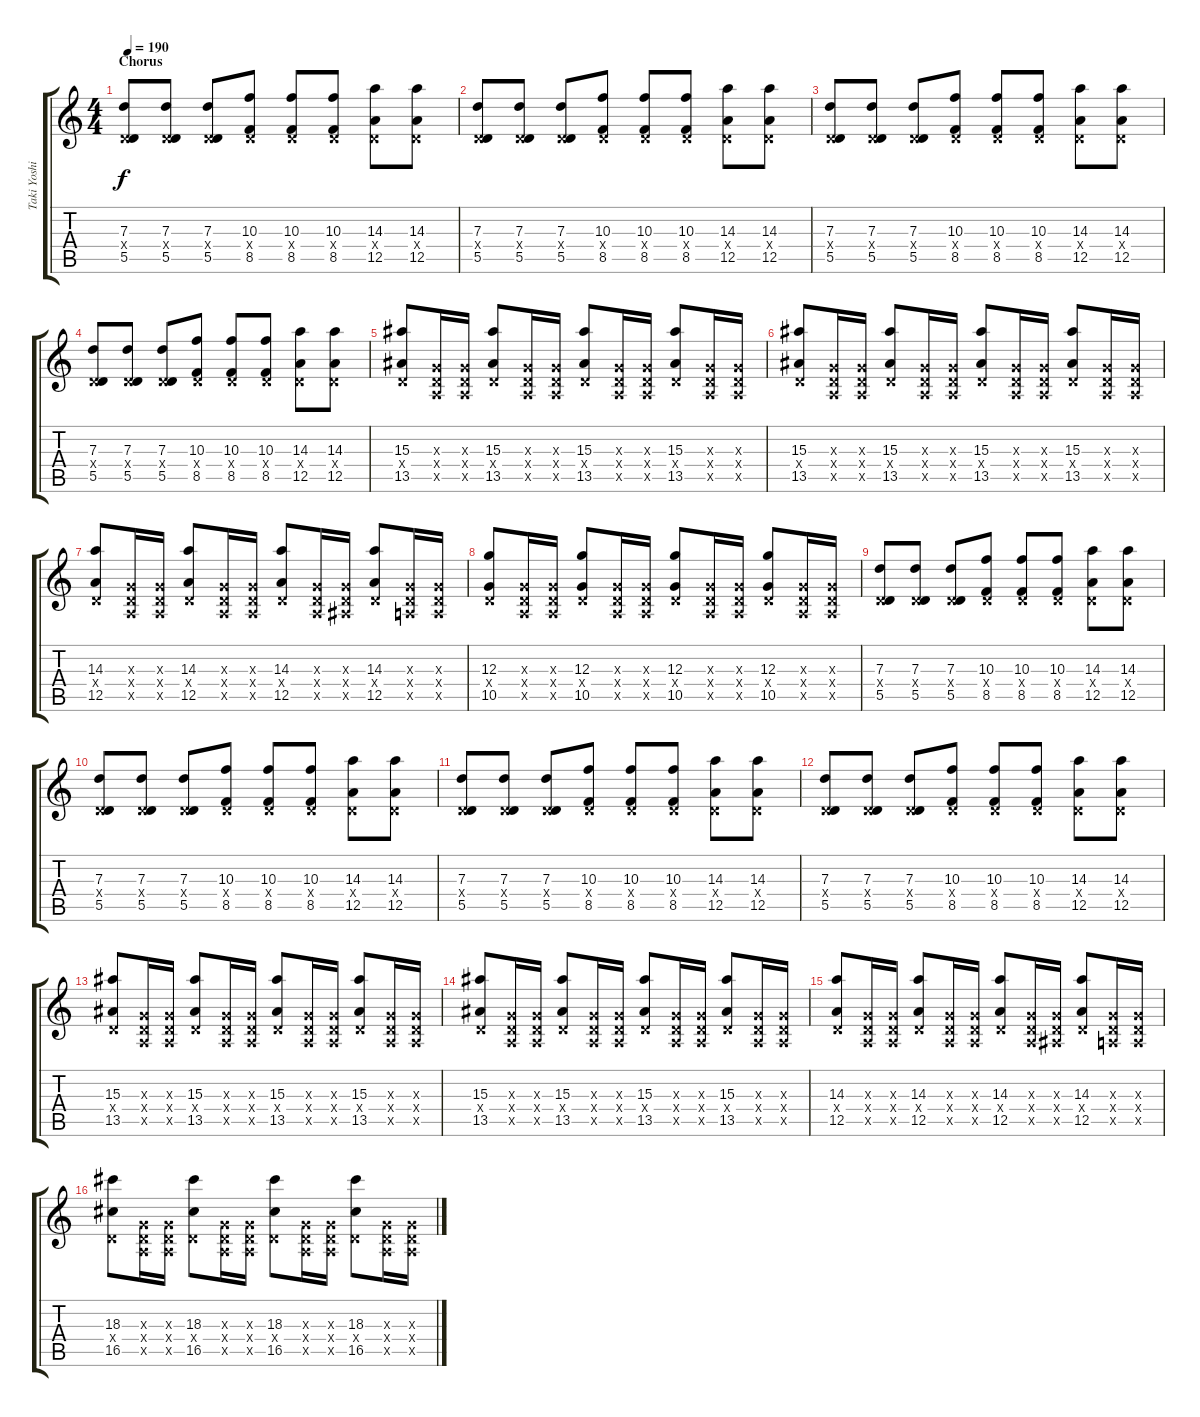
\track ("Taki Yoshimitsu" "Taki Yoshi") {instrument distortionguitar}
\staff {score tabs}
\tuning (E4 B3 G3 D3 A2 D2) {hide}
\ts (4 4)
\section ("" "Chorus")
\tempo 190
\clef g2
\ks c
(7.3 0.4{x} 5.5).8{dy f volume 16 balance 16 instrument distortionguitar} (7.3 0.4{x} 5.5).8 (7.3 0.4{x} 5.5).8 (10.3 0.4{x} 8.5).8 (10.3 0.4{x} 8.5).8 (10.3 0.4{x} 8.5).8 (14.3 0.4{x} 12.5).8 (14.3 0.4{x} 12.5).8 |
(7.3 0.4{x} 5.5).8 (7.3 0.4{x} 5.5).8 (7.3 0.4{x} 5.5).8 (10.3 0.4{x} 8.5).8 (10.3 0.4{x} 8.5).8 (10.3 0.4{x} 8.5).8 (14.3 0.4{x} 12.5).8 (14.3 0.4{x} 12.5).8 |
(7.3 0.4{x} 5.5).8 (7.3 0.4{x} 5.5).8 (7.3 0.4{x} 5.5).8 (10.3 0.4{x} 8.5).8 (10.3 0.4{x} 8.5).8 (10.3 0.4{x} 8.5).8 (14.3 0.4{x} 12.5).8 (14.3 0.4{x} 12.5).8 |
(7.3 0.4{x} 5.5).8 (7.3 0.4{x} 5.5).8 (7.3 0.4{x} 5.5).8 (10.3 0.4{x} 8.5).8 (10.3 0.4{x} 8.5).8 (10.3 0.4{x} 8.5).8 (14.3 0.4{x} 12.5).8 (14.3 0.4{x} 12.5).8 |
(15.3 0.4{x} 13.5).8 (0.3{x} 0.4{x} 0.5{x}).16 (0.3{x} 0.4{x} 0.5{x}).16 (15.3 0.4{x} 13.5).8 (0.3{x} 0.4{x} 0.5{x}).16 (0.3{x} 0.4{x} 0.5{x}).16 (15.3 0.4{x} 13.5).8 (0.3{x} 0.4{x} 0.5{x}).16 (0.3{x} 0.4{x} 0.5{x}).16 (15.3 0.4{x} 13.5).8 (0.3{x} 0.4{x} 0.5{x}).16 (0.3{x} 0.4{x} 0.5{x}).16 |
(15.3 0.4{x} 13.5).8 (0.3{x} 0.4{x} 0.5{x}).16 (0.3{x} 0.4{x} 0.5{x}).16 (15.3 0.4{x} 13.5).8 (0.3{x} 0.4{x} 0.5{x}).16 (0.3{x} 0.4{x} 0.5{x}).16 (15.3 0.4{x} 13.5).8 (0.3{x} 0.4{x} 0.5{x}).16 (0.3{x} 0.4{x} 0.5{x}).16 (15.3 0.4{x} 13.5).8 (0.3{x} 0.4{x} 0.5{x}).16 (0.3{x} 0.4{x} 0.5{x}).16 |
(14.3 0.4{x} 12.5).8 (0.3{x} 0.4{x} 0.5{x}).16 (0.3{x} 0.4{x} 0.5{x}).16 (14.3 0.4{x} 12.5).8 (0.3{x} 0.4{x} 0.5{x}).16 (0.3{x} 0.4{x} 0.5{x}).16 (14.3 0.4{x} 12.5).8 (0.3{x} 0.4{x} 0.5{x}).16 (0.3{x} 0.4{x} 1.5{x}).16 (14.3 0.4{x} 12.5).8 (0.3{x} 0.4{x} 0.5{x}).16 (0.3{x} 0.4{x} 0.5{x}).16 |
(12.3 0.4{x} 10.5).8 (0.3{x} 0.4{x} 0.5{x}).16 (0.3{x} 0.4{x} 0.5{x}).16 (12.3 0.4{x} 10.5).8 (0.3{x} 0.4{x} 0.5{x}).16 (0.3{x} 0.4{x} 0.5{x}).16 (12.3 0.4{x} 10.5).8 (0.3{x} 0.4{x} 0.5{x}).16 (0.3{x} 0.4{x} 0.5{x}).16 (12.3 0.4{x} 10.5).8 (0.3{x} 0.4{x} 0.5{x}).16 (0.3{x} 0.4{x} 0.5{x}).16 |
(7.3 0.4{x} 5.5).8 (7.3 0.4{x} 5.5).8 (7.3 0.4{x} 5.5).8 (10.3 0.4{x} 8.5).8 (10.3 0.4{x} 8.5).8 (10.3 0.4{x} 8.5).8 (14.3 0.4{x} 12.5).8 (14.3 0.4{x} 12.5).8 |
(7.3 0.4{x} 5.5).8 (7.3 0.4{x} 5.5).8 (7.3 0.4{x} 5.5).8 (10.3 0.4{x} 8.5).8 (10.3 0.4{x} 8.5).8 (10.3 0.4{x} 8.5).8 (14.3 0.4{x} 12.5).8 (14.3 0.4{x} 12.5).8 |
(7.3 0.4{x} 5.5).8 (7.3 0.4{x} 5.5).8 (7.3 0.4{x} 5.5).8 (10.3 0.4{x} 8.5).8 (10.3 0.4{x} 8.5).8 (10.3 0.4{x} 8.5).8 (14.3 0.4{x} 12.5).8 (14.3 0.4{x} 12.5).8 |
(7.3 0.4{x} 5.5).8 (7.3 0.4{x} 5.5).8 (7.3 0.4{x} 5.5).8 (10.3 0.4{x} 8.5).8 (10.3 0.4{x} 8.5).8 (10.3 0.4{x} 8.5).8 (14.3 0.4{x} 12.5).8 (14.3 0.4{x} 12.5).8 |
(15.3 0.4{x} 13.5).8 (0.3{x} 0.4{x} 0.5{x}).16 (0.3{x} 0.4{x} 0.5{x}).16 (15.3 0.4{x} 13.5).8 (0.3{x} 0.4{x} 0.5{x}).16 (0.3{x} 0.4{x} 0.5{x}).16 (15.3 0.4{x} 13.5).8 (0.3{x} 0.4{x} 0.5{x}).16 (0.3{x} 0.4{x} 0.5{x}).16 (15.3 0.4{x} 13.5).8 (0.3{x} 0.4{x} 0.5{x}).16 (0.3{x} 0.4{x} 0.5{x}).16 |
(15.3 0.4{x} 13.5).8 (0.3{x} 0.4{x} 0.5{x}).16 (0.3{x} 0.4{x} 0.5{x}).16 (15.3 0.4{x} 13.5).8 (0.3{x} 0.4{x} 0.5{x}).16 (0.3{x} 0.4{x} 0.5{x}).16 (15.3 0.4{x} 13.5).8 (0.3{x} 0.4{x} 0.5{x}).16 (0.3{x} 0.4{x} 0.5{x}).16 (15.3 0.4{x} 13.5).8 (0.3{x} 0.4{x} 0.5{x}).16 (0.3{x} 0.4{x} 0.5{x}).16 |
(14.3 0.4{x} 12.5).8 (0.3{x} 0.4{x} 0.5{x}).16 (0.3{x} 0.4{x} 0.5{x}).16 (14.3 0.4{x} 12.5).8 (0.3{x} 0.4{x} 0.5{x}).16 (0.3{x} 0.4{x} 0.5{x}).16 (14.3 0.4{x} 12.5).8 (0.3{x} 0.4{x} 0.5{x}).16 (0.3{x} 0.4{x} 1.5{x}).16 (14.3 0.4{x} 12.5).8 (0.3{x} 0.4{x} 0.5{x}).16 (0.3{x} 0.4{x} 0.5{x}).16 |
(18.3 0.4{x} 16.5).8 (0.3{x} 0.4{x} 0.5{x}).16 (0.3{x} 0.4{x} 0.5{x}).16 (18.3 0.4{x} 16.5).8 (0.3{x} 0.4{x} 0.5{x}).16 (0.3{x} 0.4{x} 0.5{x}).16 (18.3 0.4{x} 16.5).8 (0.3{x} 0.4{x} 0.5{x}).16 (0.3{x} 0.4{x} 0.5{x}).16 (18.3 0.4{x} 16.5).8 (0.3{x} 0.4{x} 0.5{x}).16 (0.3{x} 0.4{x} 0.5{x}).16
